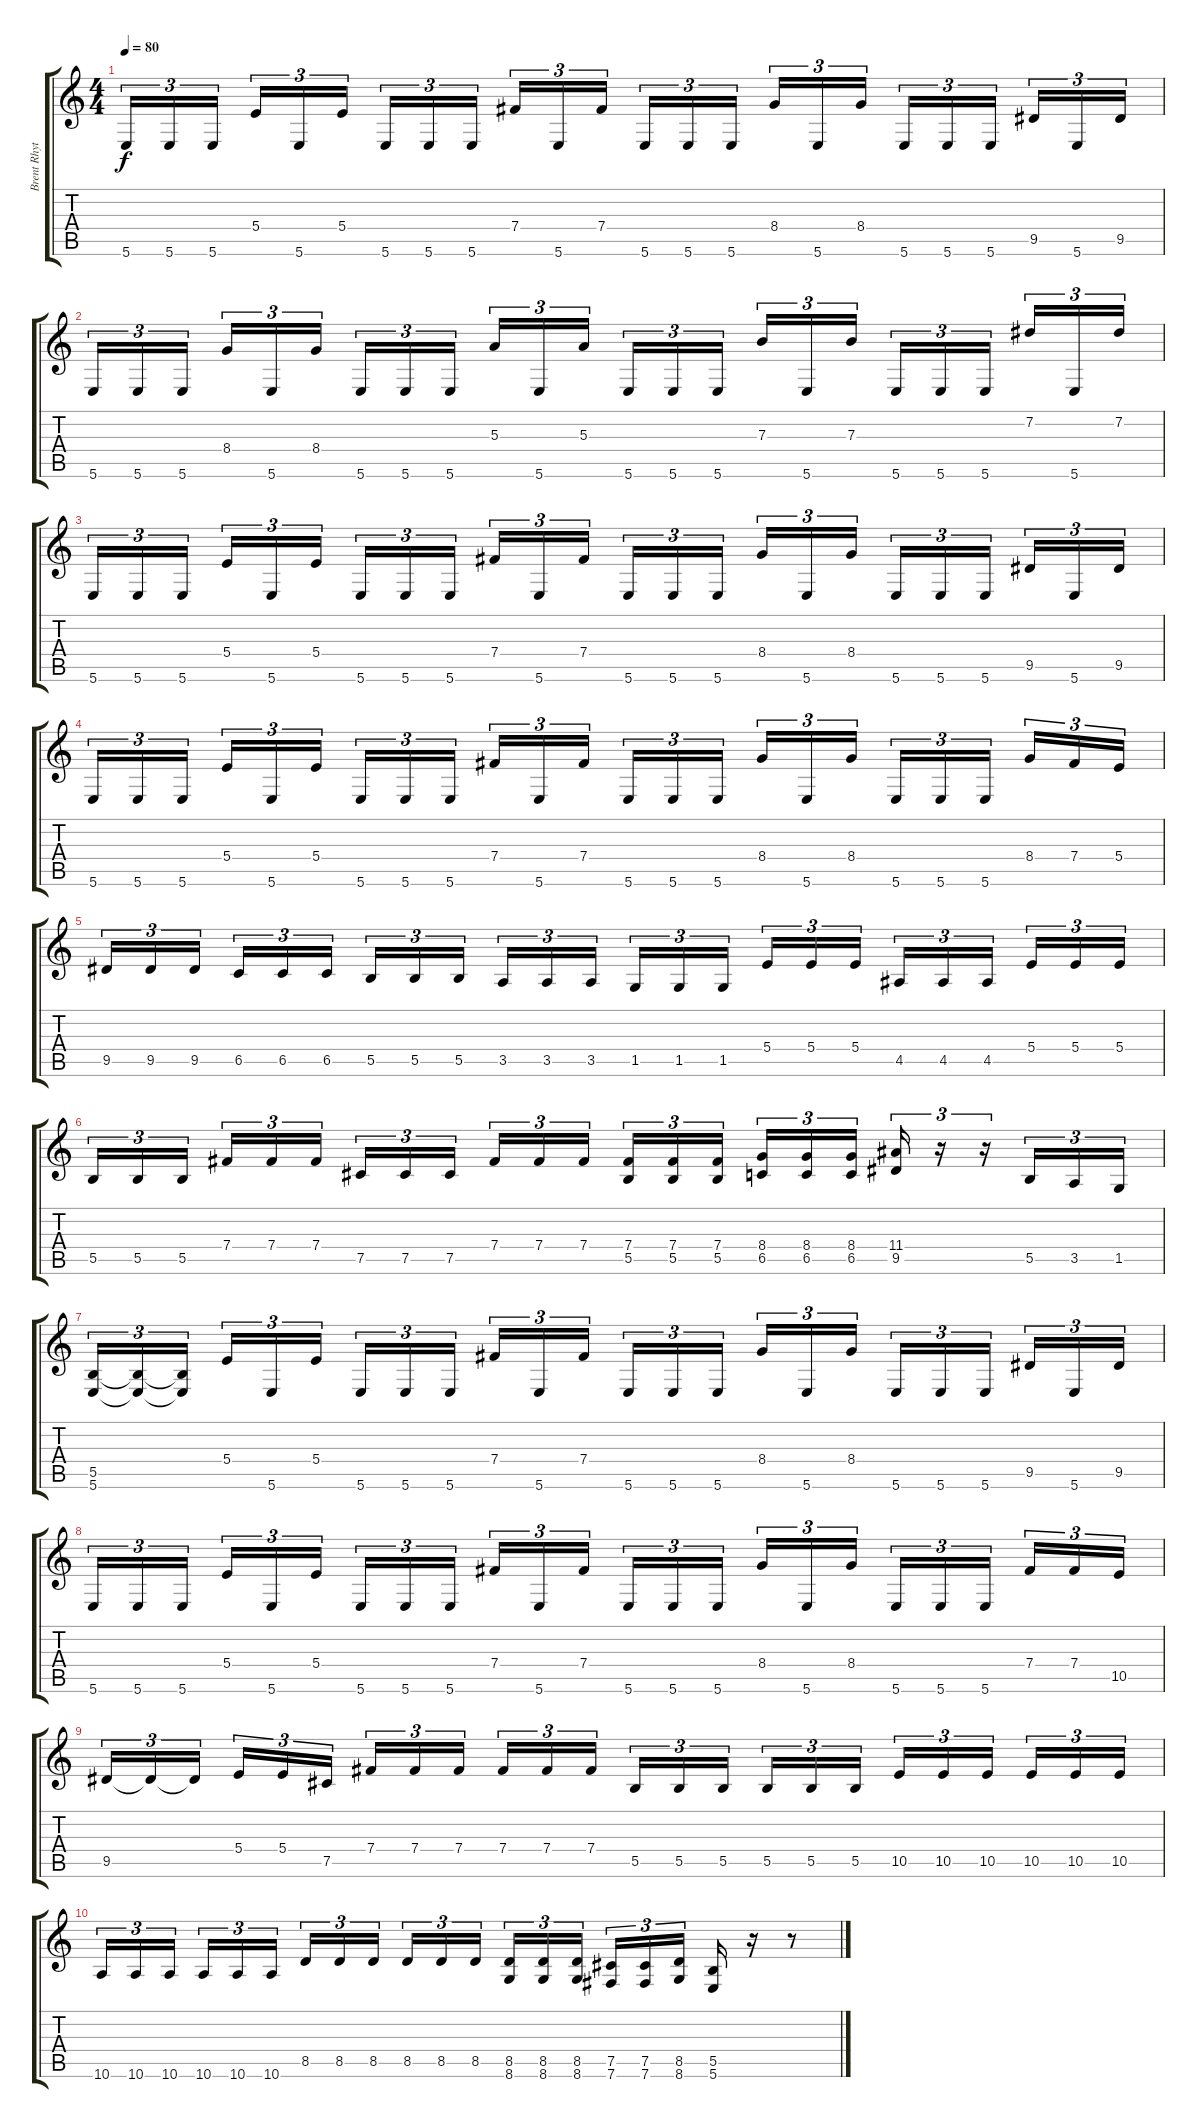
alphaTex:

\track ("Brent Rhythm" "Brent Rhyt") {instrument overdrivenguitar}
\staff {score tabs}
\tuning (Db4 Ab3 E3 B2 Gb2 B1) {hide}
\ts (4 4)
\tempo 80
\clef g2
\ks c
5.6.16{tu (3 2) dy f} 5.6.16{tu (3 2)} 5.6.16{tu (3 2) beam splitsecondary} 5.4.16{tu (3 2)} 5.6.16{tu (3 2)} 5.4.16{tu (3 2)} 5.6.16{tu (3 2)} 5.6.16{tu (3 2)} 5.6.16{tu (3 2) beam splitsecondary} 7.4.16{tu (3 2)} 5.6.16{tu (3 2)} 7.4.16{tu (3 2)} 5.6.16{tu (3 2)} 5.6.16{tu (3 2)} 5.6.16{tu (3 2) beam splitsecondary} 8.4.16{tu (3 2)} 5.6.16{tu (3 2)} 8.4.16{tu (3 2)} 5.6.16{tu (3 2)} 5.6.16{tu (3 2)} 5.6.16{tu (3 2) beam splitsecondary} 9.5.16{tu (3 2)} 5.6.16{tu (3 2)} 9.5.16{tu (3 2)} |
5.6.16{tu (3 2)} 5.6.16{tu (3 2)} 5.6.16{tu (3 2) beam splitsecondary} 8.4.16{tu (3 2)} 5.6.16{tu (3 2)} 8.4.16{tu (3 2)} 5.6.16{tu (3 2)} 5.6.16{tu (3 2)} 5.6.16{tu (3 2) beam splitsecondary} 5.3.16{tu (3 2)} 5.6.16{tu (3 2)} 5.3.16{tu (3 2)} 5.6.16{tu (3 2)} 5.6.16{tu (3 2)} 5.6.16{tu (3 2) beam splitsecondary} 7.3.16{tu (3 2)} 5.6.16{tu (3 2)} 7.3.16{tu (3 2)} 5.6.16{tu (3 2)} 5.6.16{tu (3 2)} 5.6.16{tu (3 2) beam splitsecondary} 7.2.16{tu (3 2)} 5.6.16{tu (3 2)} 7.2.16{tu (3 2)} |
5.6.16{tu (3 2)} 5.6.16{tu (3 2)} 5.6.16{tu (3 2) beam splitsecondary} 5.4.16{tu (3 2)} 5.6.16{tu (3 2)} 5.4.16{tu (3 2)} 5.6.16{tu (3 2)} 5.6.16{tu (3 2)} 5.6.16{tu (3 2) beam splitsecondary} 7.4.16{tu (3 2)} 5.6.16{tu (3 2)} 7.4.16{tu (3 2)} 5.6.16{tu (3 2)} 5.6.16{tu (3 2)} 5.6.16{tu (3 2) beam splitsecondary} 8.4.16{tu (3 2)} 5.6.16{tu (3 2)} 8.4.16{tu (3 2)} 5.6.16{tu (3 2)} 5.6.16{tu (3 2)} 5.6.16{tu (3 2) beam splitsecondary} 9.5.16{tu (3 2)} 5.6.16{tu (3 2)} 9.5.16{tu (3 2)} |
5.6.16{tu (3 2)} 5.6.16{tu (3 2)} 5.6.16{tu (3 2) beam splitsecondary} 5.4.16{tu (3 2)} 5.6.16{tu (3 2)} 5.4.16{tu (3 2)} 5.6.16{tu (3 2)} 5.6.16{tu (3 2)} 5.6.16{tu (3 2) beam splitsecondary} 7.4.16{tu (3 2)} 5.6.16{tu (3 2)} 7.4.16{tu (3 2)} 5.6.16{tu (3 2)} 5.6.16{tu (3 2)} 5.6.16{tu (3 2) beam splitsecondary} 8.4.16{tu (3 2)} 5.6.16{tu (3 2)} 8.4.16{tu (3 2)} 5.6.16{tu (3 2)} 5.6.16{tu (3 2)} 5.6.16{tu (3 2) beam splitsecondary} 8.4.16{tu (3 2)} 7.4.16{tu (3 2)} 5.4.16{tu (3 2)} |
9.5.16{tu (3 2)} 9.5.16{tu (3 2)} 9.5.16{tu (3 2) beam splitsecondary} 6.5.16{tu (3 2)} 6.5.16{tu (3 2)} 6.5.16{tu (3 2)} 5.5.16{tu (3 2)} 5.5.16{tu (3 2)} 5.5.16{tu (3 2) beam splitsecondary} 3.5.16{tu (3 2)} 3.5.16{tu (3 2)} 3.5.16{tu (3 2)} 1.5.16{tu (3 2)} 1.5.16{tu (3 2)} 1.5.16{tu (3 2) beam splitsecondary} 5.4.16{tu (3 2)} 5.4.16{tu (3 2)} 5.4.16{tu (3 2)} 4.5.16{tu (3 2)} 4.5.16{tu (3 2)} 4.5.16{tu (3 2) beam splitsecondary} 5.4.16{tu (3 2)} 5.4.16{tu (3 2)} 5.4.16{tu (3 2)} |
5.5.16{tu (3 2)} 5.5.16{tu (3 2)} 5.5.16{tu (3 2) beam splitsecondary} 7.4.16{tu (3 2)} 7.4.16{tu (3 2)} 7.4.16{tu (3 2)} 7.5.16{tu (3 2)} 7.5.16{tu (3 2)} 7.5.16{tu (3 2) beam splitsecondary} 7.4.16{tu (3 2)} 7.4.16{tu (3 2)} 7.4.16{tu (3 2)} (7.4 5.5).16{tu (3 2)} (7.4 5.5).16{tu (3 2)} (7.4 5.5).16{tu (3 2) beam splitsecondary} (8.4 6.5).16{tu (3 2)} (8.4 6.5).16{tu (3 2)} (8.4 6.5).16{tu (3 2)} (11.4 9.5).16{tu (3 2)} r.16{tu (3 2)} r.16{tu (3 2)} 5.5.16{tu (3 2)} 3.5.16{tu (3 2)} 1.5.16{tu (3 2)} |
(5.5 5.6).16{tu (3 2)} (5.5{t} 5.6{t}).16{tu (3 2)} (5.5{t} 5.6{t}).16{tu (3 2) beam splitsecondary} 5.4.16{tu (3 2)} 5.6.16{tu (3 2)} 5.4.16{tu (3 2)} 5.6.16{tu (3 2)} 5.6.16{tu (3 2)} 5.6.16{tu (3 2) beam splitsecondary} 7.4.16{tu (3 2)} 5.6.16{tu (3 2)} 7.4.16{tu (3 2)} 5.6.16{tu (3 2)} 5.6.16{tu (3 2)} 5.6.16{tu (3 2) beam splitsecondary} 8.4.16{tu (3 2)} 5.6.16{tu (3 2)} 8.4.16{tu (3 2)} 5.6.16{tu (3 2)} 5.6.16{tu (3 2)} 5.6.16{tu (3 2) beam splitsecondary} 9.5.16{tu (3 2)} 5.6.16{tu (3 2)} 9.5.16{tu (3 2)} |
5.6.16{tu (3 2)} 5.6.16{tu (3 2)} 5.6.16{tu (3 2) beam splitsecondary} 5.4.16{tu (3 2)} 5.6.16{tu (3 2)} 5.4.16{tu (3 2)} 5.6.16{tu (3 2)} 5.6.16{tu (3 2)} 5.6.16{tu (3 2) beam splitsecondary} 7.4.16{tu (3 2)} 5.6.16{tu (3 2)} 7.4.16{tu (3 2)} 5.6.16{tu (3 2)} 5.6.16{tu (3 2)} 5.6.16{tu (3 2) beam splitsecondary} 8.4.16{tu (3 2)} 5.6.16{tu (3 2)} 8.4.16{tu (3 2)} 5.6.16{tu (3 2)} 5.6.16{tu (3 2)} 5.6.16{tu (3 2) beam splitsecondary} 7.4.16{tu (3 2)} 7.4.16{tu (3 2)} 10.5.16{tu (3 2)} |
9.5.16{tu (3 2)} 9.5{t}.16{tu (3 2)} 9.5{t}.16{tu (3 2) beam splitsecondary} 5.4.16{tu (3 2)} 5.4.16{tu (3 2)} 7.5.16{tu (3 2)} 7.4.16{tu (3 2)} 7.4.16{tu (3 2)} 7.4.16{tu (3 2) beam splitsecondary} 7.4.16{tu (3 2)} 7.4.16{tu (3 2)} 7.4.16{tu (3 2)} 5.5.16{tu (3 2)} 5.5.16{tu (3 2)} 5.5.16{tu (3 2) beam splitsecondary} 5.5.16{tu (3 2)} 5.5.16{tu (3 2)} 5.5.16{tu (3 2)} 10.5.16{tu (3 2)} 10.5.16{tu (3 2)} 10.5.16{tu (3 2) beam splitsecondary} 10.5.16{tu (3 2)} 10.5.16{tu (3 2)} 10.5.16{tu (3 2)} |
10.6.16{tu (3 2)} 10.6.16{tu (3 2)} 10.6.16{tu (3 2) beam splitsecondary} 10.6.16{tu (3 2)} 10.6.16{tu (3 2)} 10.6.16{tu (3 2)} 8.5.16{tu (3 2)} 8.5.16{tu (3 2)} 8.5.16{tu (3 2) beam splitsecondary} 8.5.16{tu (3 2)} 8.5.16{tu (3 2)} 8.5.16{tu (3 2)} (8.5 8.6).16{tu (3 2)} (8.5 8.6).16{tu (3 2)} (8.5 8.6).16{tu (3 2) beam splitsecondary} (7.5 7.6).16{tu (3 2)} (7.5 7.6).16{tu (3 2)} (8.5 8.6).16{tu (3 2)} (5.5 5.6).16 r.16 r.8
